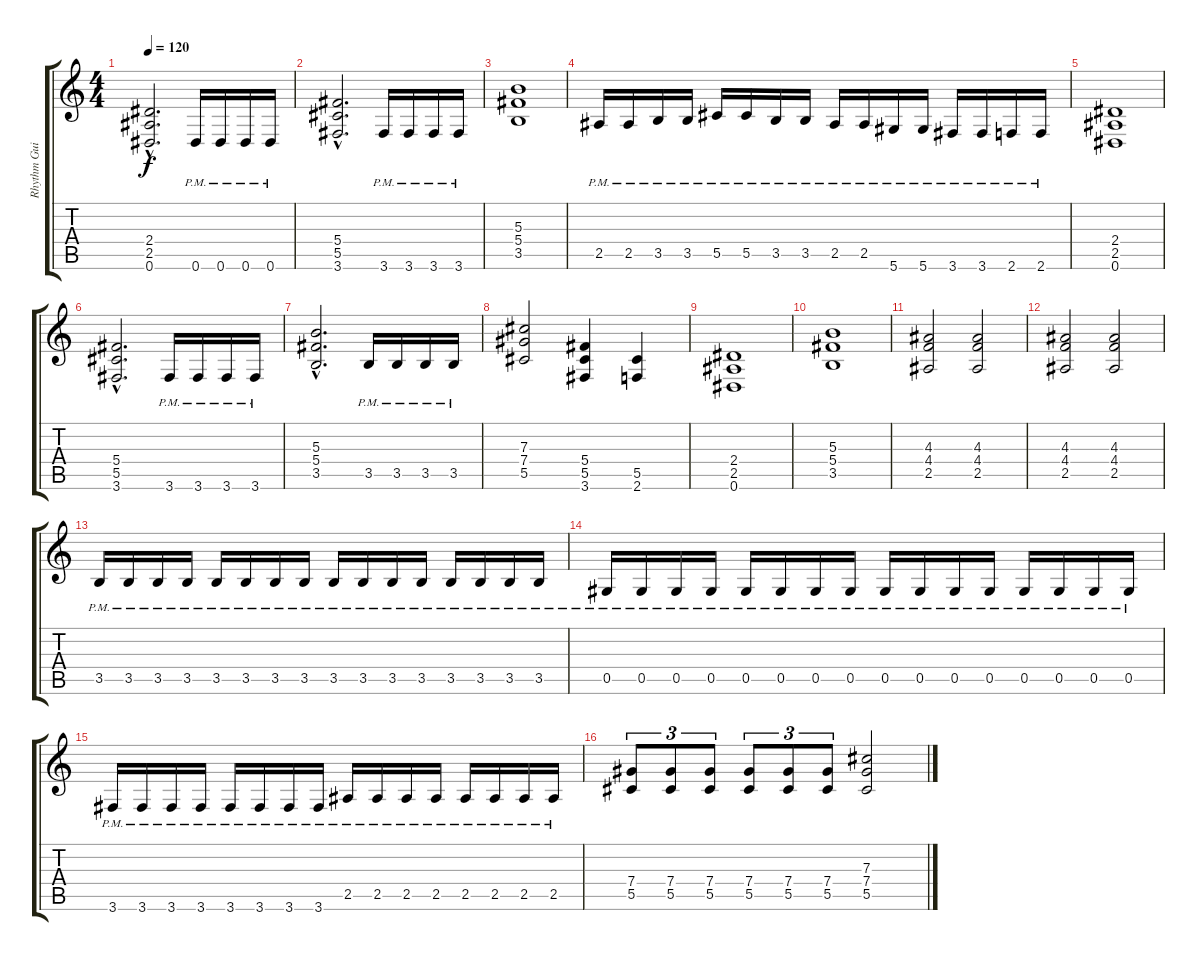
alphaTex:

\track ("Rhythm Guitar" "Rhythm Gui") {instrument distortionguitar}
\staff {score tabs}
\tuning (Eb4 Bb3 Gb3 Db3 Ab2 Eb2) {hide}
\ts (4 4)
\tempo 120
\clef g2
\ks c
(2.4{hac} 2.5{hac} 0.6{hac}).2{d dy f} 0.6{pm}.16 0.6{pm}.16 0.6{pm}.16 0.6{pm}.16 |
(5.4{hac} 5.5{hac} 3.6{hac}).2{d} 3.6{pm}.16 3.6{pm}.16 3.6{pm}.16 3.6{pm}.16 |
(5.3 5.4 3.5).1 |
2.5{pm}.16 2.5{pm}.16 3.5{pm}.16 3.5{pm}.16 5.5{pm}.16 5.5{pm}.16 3.5{pm}.16 3.5{pm}.16 2.5{pm}.16 2.5{pm}.16 5.6{pm}.16 5.6{pm}.16 3.6{pm}.16 3.6{pm}.16 2.6{pm}.16 2.6{pm}.16 |
(2.4 2.5 0.6).1 |
(5.4{hac} 5.5{hac} 3.6{hac}).2{d} 3.6{pm}.16 3.6{pm}.16 3.6{pm}.16 3.6{pm}.16 |
(5.3{hac} 5.4{hac} 3.5{hac}).2{d} 3.5{pm}.16 3.5{pm}.16 3.5{pm}.16 3.5{pm}.16 |
(7.3 7.4 5.5).2 (5.4 5.5 3.6).4 (5.5 2.6).4 |
(2.4 2.5 0.6).1 |
(5.3 5.4 3.5).1 |
(4.3 4.4 2.5).2 (4.3 4.4 2.5).2 |
(4.3 4.4 2.5).2 (4.3 4.4 2.5).2 |
3.5{pm}.16 3.5{pm}.16 3.5{pm}.16 3.5{pm}.16 3.5{pm}.16 3.5{pm}.16 3.5{pm}.16 3.5{pm}.16 3.5{pm}.16 3.5{pm}.16 3.5{pm}.16 3.5{pm}.16 3.5{pm}.16 3.5{pm}.16 3.5{pm}.16 3.5{pm}.16 |
0.5{pm}.16 0.5{pm}.16 0.5{pm}.16 0.5{pm}.16 0.5{pm}.16 0.5{pm}.16 0.5{pm}.16 0.5{pm}.16 0.5{pm}.16 0.5{pm}.16 0.5{pm}.16 0.5{pm}.16 0.5{pm}.16 0.5{pm}.16 0.5{pm}.16 0.5{pm}.16 |
3.6{pm}.16 3.6{pm}.16 3.6{pm}.16 3.6{pm}.16 3.6{pm}.16 3.6{pm}.16 3.6{pm}.16 3.6{pm}.16 2.5{pm}.16 2.5{pm}.16 2.5{pm}.16 2.5{pm}.16 2.5{pm}.16 2.5{pm}.16 2.5{pm}.16 2.5{pm}.16 |
(7.4 5.5).8{tu (3 2)} (7.4 5.5).8{tu (3 2)} (7.4 5.5).8{tu (3 2)} (7.4 5.5).8{tu (3 2)} (7.4 5.5).8{tu (3 2)} (7.4 5.5).8{tu (3 2)} (7.3 7.4 5.5).2
